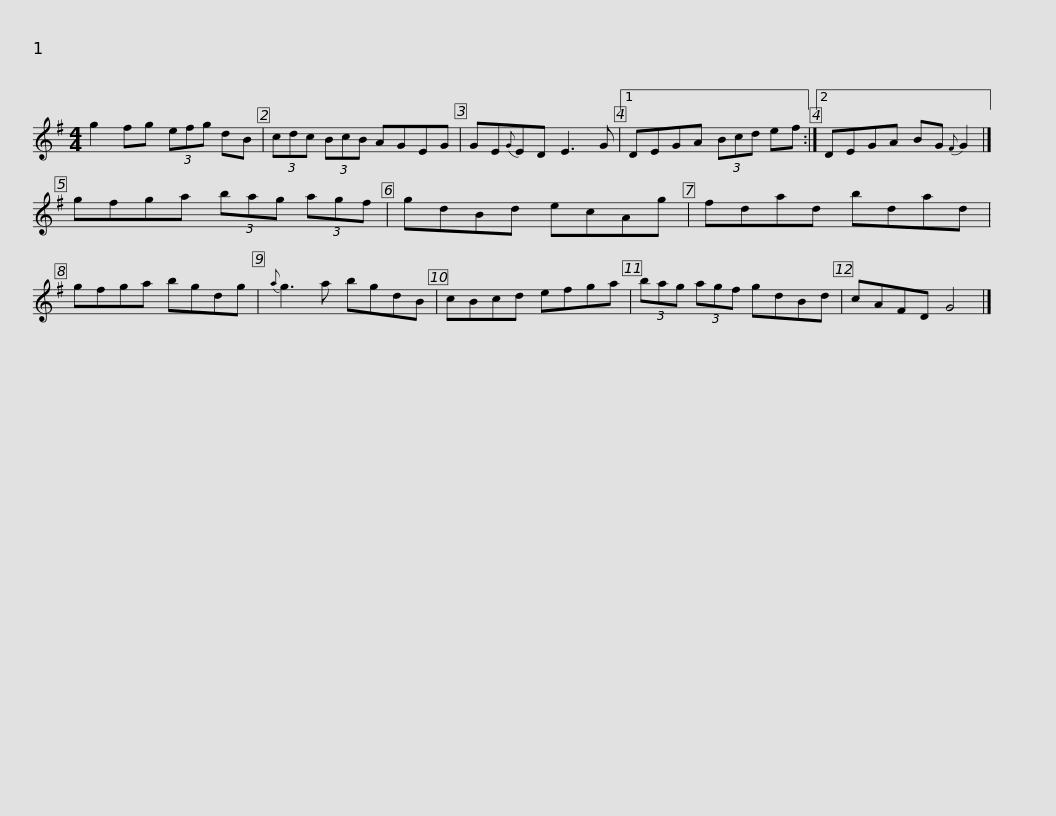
X:1
L:1/8
M:4/4
I:linebreak $
K:G
V:1 treble
V:1
 g2 fg (3efg dB | (3cdc (3BcB AGEG | GE{G}ED E3 G |1 DEGA (3Bcd ef :|2 DEGA BG{F} G2 |]$ %5
 gfga (3bag (3agf | gdBd ecAg | fdad bdad | gfga bgdg |${a} g3 a bgdB | %10
 cBcd efga | (3bag (3agf gdBd | cAFD G4 |] %13
